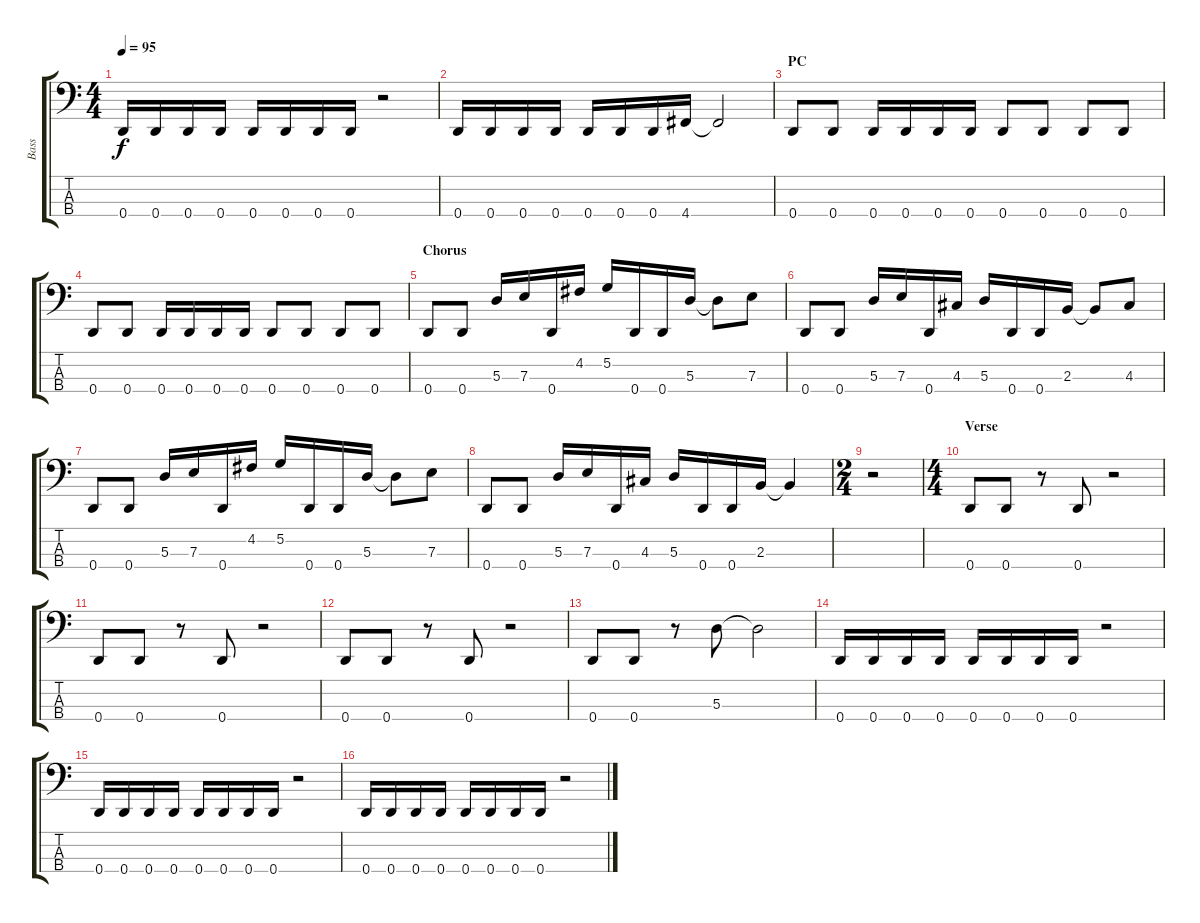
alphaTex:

\track ("Bass" "Bass") {instrument electricbasspick}
\staff {score tabs}
\tuning (G2 D2 A1 D1) {hide}
\ts (4 4)
\tempo 95
\clef f4
\ks c
0.4.16{dy f} 0.4.16 0.4.16 0.4.16 0.4.16 0.4.16 0.4.16 0.4.16 r.2 |
0.4.16 0.4.16 0.4.16 0.4.16 0.4.16 0.4.16 0.4.16 4.4.16 4.4{t}.2 |
\section ("" "PC")
0.4.8 0.4.8 0.4.16 0.4.16 0.4.16 0.4.16 0.4.8 0.4.8 0.4.8 0.4.8 |
0.4.8 0.4.8 0.4.16 0.4.16 0.4.16 0.4.16 0.4.8 0.4.8 0.4.8 0.4.8 |
\section ("" "Chorus")
0.4.8 0.4.8 5.3.16 7.3.16 0.4.16 4.2.16 5.2.16 0.4.16 0.4.16 5.3.16 5.3{t}.8 7.3.8 |
0.4.8 0.4.8 5.3.16 7.3.16 0.4.16 4.3.16 5.3.16 0.4.16 0.4.16 2.3.16 2.3{t}.8 4.3.8 |
0.4.8 0.4.8 5.3.16 7.3.16 0.4.16 4.2.16 5.2.16 0.4.16 0.4.16 5.3.16 5.3{t}.8 7.3.8 |
0.4.8 0.4.8 5.3.16 7.3.16 0.4.16 4.3.16 5.3.16 0.4.16 0.4.16 2.3.16 2.3{t}.4 |
\ts (2 4)
\section ("" "")
r.2 |
\ts (4 4)
\section ("" "Verse")
0.4.8 0.4.8 r.8 0.4.8 r.2 |
0.4.8 0.4.8 r.8 0.4.8 r.2 |
0.4.8 0.4.8 r.8 0.4.8 r.2 |
0.4.8 0.4.8 r.8 5.3.8 5.3{t}.2 |
0.4.16 0.4.16 0.4.16 0.4.16 0.4.16 0.4.16 0.4.16 0.4.16 r.2 |
0.4.16 0.4.16 0.4.16 0.4.16 0.4.16 0.4.16 0.4.16 0.4.16 r.2 |
0.4.16 0.4.16 0.4.16 0.4.16 0.4.16 0.4.16 0.4.16 0.4.16 r.2
